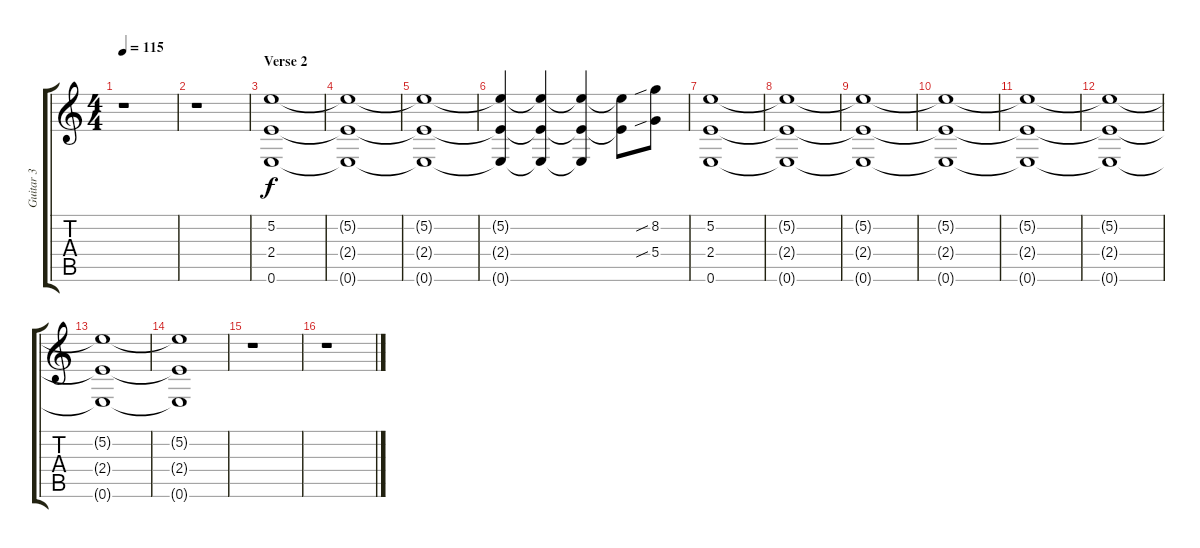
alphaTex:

\track ("Guitar 3" "Guitar 3") {instrument distortionguitar}
\staff {score tabs}
\tuning (E4 B3 G3 D3 A2 E2) {hide}
\ts (4 4)
\tempo 115
\clef g2
\ks c
r.1{dy fff} |
r.1 |
\section ("" "Verse 2")
(5.2 2.4 0.6).1{dy f volume 7} |
(5.2{t} 2.4{t} 0.6{t}).1 |
(5.2{t} 2.4{t} 0.6{t}).1 |
(5.2{t} 2.4{t} 0.6{t}).4 (5.2{t} 2.4{t} 0.6{t}).4 (5.2{t} 2.4{t} 0.6{t}).4 (5.2{t} 2.4{t}).8{volume 14} (8.2{sib} 5.4{sib}).8 |
(5.2 2.4 0.6).1{volume 7} |
(5.2{t} 2.4{t} 0.6{t}).1 |
(5.2{t} 2.4{t} 0.6{t}).1 |
(5.2{t} 2.4{t} 0.6{t}).1{volume 0} |
(5.2{t} 2.4{t} 0.6{t}).1 |
(5.2{t} 2.4{t} 0.6{t}).1 |
(5.2{t} 2.4{t} 0.6{t}).1 |
(5.2{t} 2.4{t} 0.6{t}).1 |
r.1 |
r.1
